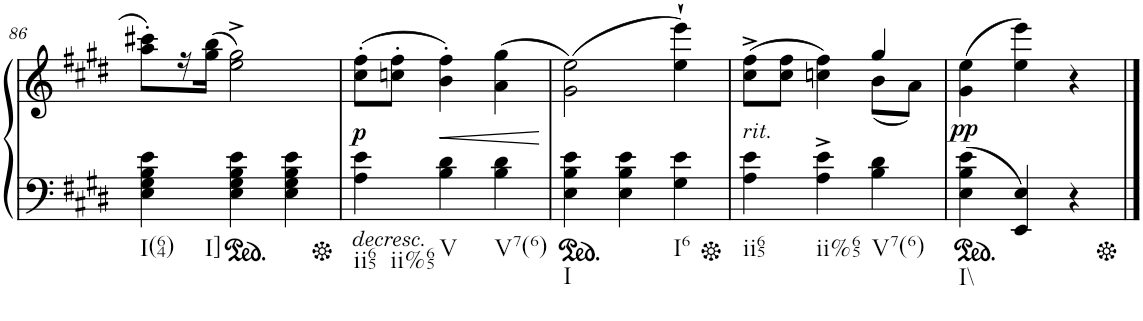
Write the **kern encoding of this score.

**kern	**kern	**dynam
*part2	*part1	*part1
*staff2	*staff1	*staff1
*I"piano	*I"piano	*
*I'Pno	*I'Pno	*
!!LO:PB:g=z
*clefF4	*clefG2	*
*k[f#c#g#d#]	*k[f#c#g#d#]	*
*E:	*E:	*
*M3/4	*M3/4	*
=86	=86	=86
!LO:TX:b:t=I(64)	!	!
!LO:TX:b:t=I]	!	!
4E\ 4G#\ 4B\ 4e\	8aa\' 8ccc#X\'L	.
.	16r	.
.	(16gg#\ 16bb\JJ	.
*ped	*	*
4E\ 4G#\ 4B\ 4e\	2ee\^ 2gg#\^)	.
4E\ 4G#\ 4B\ 4e\	.	.
=87	=87	=87
*Xped	*	*
!LO:TX:b:i:t=decresc.	!	!
!LO:TX:b:t=ii65	!	!
!LO:TX:b:t=ii%65	!	!
!	!	!LO:DY:b
4A\ 4e\	(8cc#\' 8ff#\'L	p
.	8ccn\' 8ff#\'J	.
!LO:TX:b:t=V	!	!
!	!	!LO:HP:b
4B\ 4d#\	4b\' 4ff#\')	<
!LO:TX:b:t=V7(6)	!	!
4B\ 4d#\	(4a\ 4gg#\	.
.	.	[
=88	=88	=88
*ped	*	*
!LO:TX:b:t=I	!	!
4E\ 4B\ 4e\	(2g#\ 2ee\)	.
4E\ 4B\ 4e\	.	.
!LO:TX:b:t=I6	!	!
4G#\ 4e\	4ee\` 4eee\`)	.
=89	=89	=89
*Xped	*	*
*	*^	*
!	!LO:TX:b:i:t=rit.	!	!
!LO:TX:b:t=ii65	!	!	!
4A\ 4e\	(8cc#\^ 8ff#\^L	2ryy	.
.	8cc#\ 8ff#\J	.	.
!LO:TX:b:t=ii%65	!	!	!
4A\^ 4e\^	4ccn\ 4ff#\)	.	.
!LO:TX:b:t=V7(6)	!	!	!
4B\ 4d#\	4gg#/	(8b\L	.
.	.	8a\J)	.
*	*v	*v	*
=90	=90	=90
*ped	*	*
*	*^	*
!LO:TX:b:t=I\\	!	!	!
!	!	!	!LO:DY:b
*	*v	*v	*
(4E\ 4B\ 4e\	(4g#\ 4ee\	pp
4EE/ 4E/)	4ee\ 4eee\)	.
4r	4r	.
*Xped	*	*
==	==	==
*-	*-	*-
